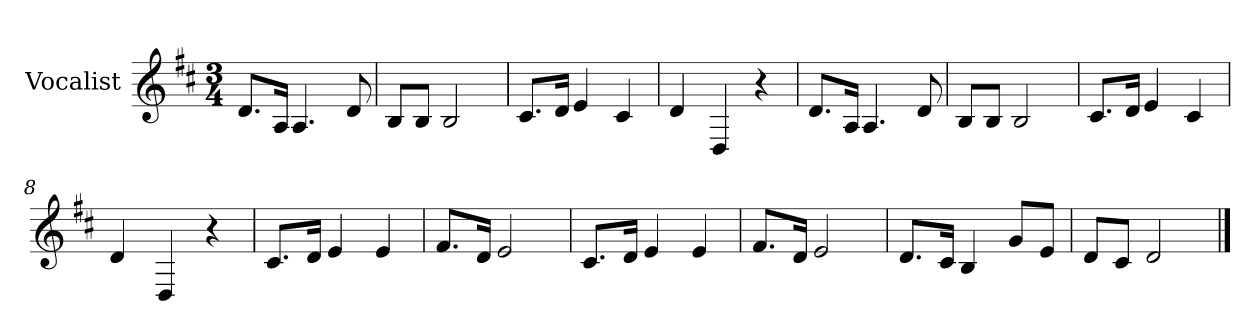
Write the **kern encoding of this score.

**kern
*part1
*staff1
*I"Vocalist
*k[f#c#]
*D:
*M3/4
=1
8.dL
16AJk
4.A
8d
=2
8BL
8BJ
2B
=3
8.c#L
16dJk
4e
4c#
=4
4d
4D
4r
=5
8.dL
16AJk
4.A
8d
=6
8BL
8BJ
2B
=7
8.c#L
16dJk
4e
4c#
=8
4d
4D
4r
=9
8.c#L
16dJk
4e
4e
=10
8.f#L
16dJk
2e
=11
8.c#L
16dJk
4e
4e
=12
8.f#L
16dJk
2e
=13
8.dL
16c#Jk
4B
8gL
8eJ
=14
8dL
8c#J
2d
==
*-
